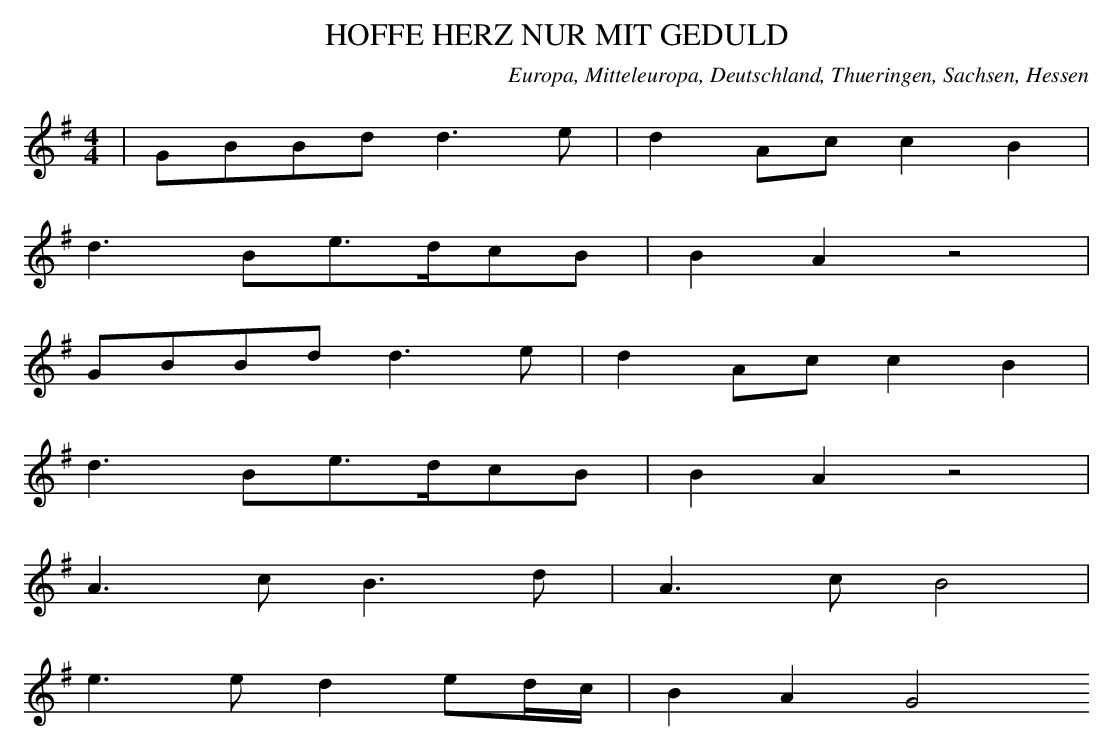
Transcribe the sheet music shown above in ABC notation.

X:1
T: HOFFE HERZ NUR MIT GEDULD
O: Europa, Mitteleuropa, Deutschland, Thueringen, Sachsen, Hessen
M: 4/4
L: 1/16
K: G
 | G2B2B2d2d6e2 | d4A2c2c4B4 |
d6B2e3dc2B2 | B4A4z8 |
G2B2B2d2d6e2 | d4A2c2c4B4 |
d6B2e3dc2B2 | B4A4z8 |
A6c2B6d2 | A6c2B8 |
e6e2d4e2dc | B4A4G8
